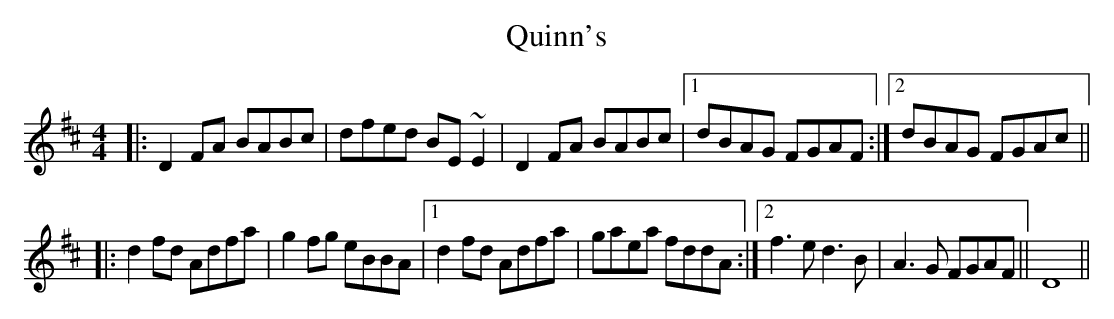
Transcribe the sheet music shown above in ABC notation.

X:1
T: Quinn's
M: 4/4
L: 1/8
K: Dmaj
|:D2FA BABc|dfed BE~E2|D2FA BABc|1 dBAG FGAF:|2 dBAG FGAc||
|:d2fd Adfa|g2fg eBBA|1 d2fd Adfa|gaea fddA:|2 f3e d3B|A3G FGAF||D8||
